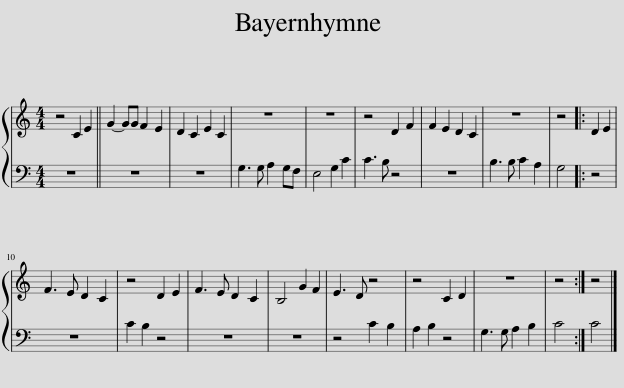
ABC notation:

X:1
%%score { 1 | 2 }
L:1/8
M:4/4
I:linebreak $
K:C
V:1 treble
V:2 bass
V:1
 z4 C2 E2 || G2- GG F2 E2 | D2 C2 E2 C2 | z8 | z8 | %5
 z4 D2 F2 | F2 E2 D2 C2 | z8 | z4 D2 E2 |$ F3 E D2 C2 | %10
 z4 D2 E2 | F3 E D2 C2 | B,4 G2 F2 | E3 D z4 | z4 C2 D2 | %15
 z8 | z4 z4 |] %17
V:2
 z8 || z8 | z8 | G,3 G, A,2 G,F, | E,4 G,2 C2 | %5
 C3 B, z4 | z8 | B,3 B, C2 A,2 | G,4 z4 |$ z8 | %10
 C2 B,2 z4 | z8 | z8 | z4 C2 B,2 | A,2 B,2 z4 | %15
 G,3 G, A,2 B,2 | C4 C4 |] %17
